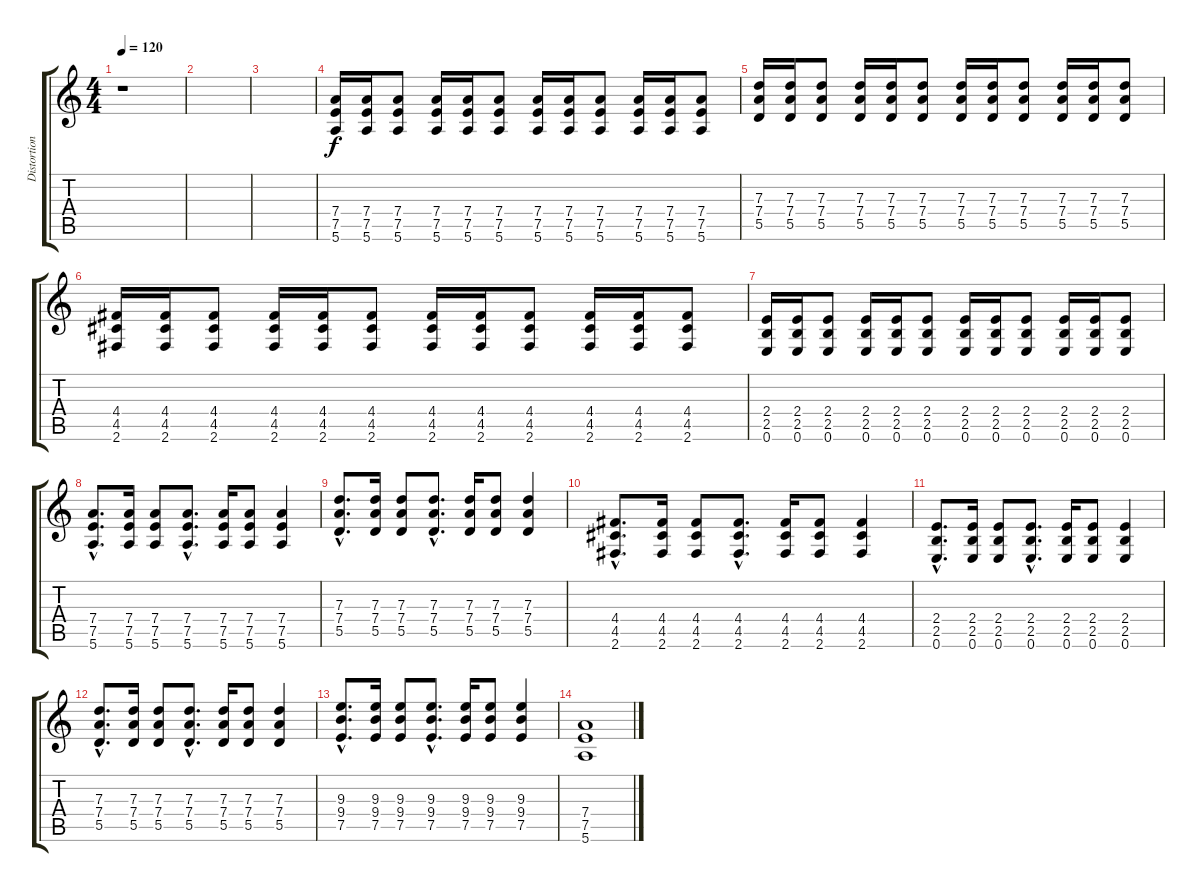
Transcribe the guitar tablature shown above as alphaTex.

\track ("Distortion Guitar" "Distortion") {instrument distortionguitar}
\staff {score tabs}
\tuning (E4 B3 G3 D3 A2 E2) {hide}
\ts (4 4)
\tempo 120
\clef g2
\ks c
r.1{dy f} |
|
|
(7.4 7.5 5.6).16 (7.4 7.5 5.6).16 (7.4 7.5 5.6).8 (7.4 7.5 5.6).16 (7.4 7.5 5.6).16 (7.4 7.5 5.6).8 (7.4 7.5 5.6).16 (7.4 7.5 5.6).16 (7.4 7.5 5.6).8 (7.4 7.5 5.6).16 (7.4 7.5 5.6).16 (7.4 7.5 5.6).8 |
(7.3 7.4 5.5).16 (7.3 7.4 5.5).16 (7.3 7.4 5.5).8 (7.3 7.4 5.5).16 (7.3 7.4 5.5).16 (7.3 7.4 5.5).8 (7.3 7.4 5.5).16 (7.3 7.4 5.5).16 (7.3 7.4 5.5).8 (7.3 7.4 5.5).16 (7.3 7.4 5.5).16 (7.3 7.4 5.5).8 |
(4.4 4.5 2.6).16 (4.4 4.5 2.6).16 (4.4 4.5 2.6).8 (4.4 4.5 2.6).16 (4.4 4.5 2.6).16 (4.4 4.5 2.6).8 (4.4 4.5 2.6).16 (4.4 4.5 2.6).16 (4.4 4.5 2.6).8 (4.4 4.5 2.6).16 (4.4 4.5 2.6).16 (4.4 4.5 2.6).8 |
(2.4 2.5 0.6).16 (2.4 2.5 0.6).16 (2.4 2.5 0.6).8 (2.4 2.5 0.6).16 (2.4 2.5 0.6).16 (2.4 2.5 0.6).8 (2.4 2.5 0.6).16 (2.4 2.5 0.6).16 (2.4 2.5 0.6).8 (2.4 2.5 0.6).16 (2.4 2.5 0.6).16 (2.4 2.5 0.6).8 |
(7.4{hac} 7.5{hac} 5.6{hac}).8{d} (7.4 7.5 5.6).16 (7.4 7.5 5.6).8 (7.4{hac} 7.5{hac} 5.6{hac}).8{d} (7.4 7.5 5.6).16 (7.4 7.5 5.6).8 (7.4 7.5 5.6).4 |
(7.3{hac} 7.4{hac} 5.5{hac}).8{d} (7.3 7.4 5.5).16 (7.3 7.4 5.5).8 (7.3{hac} 7.4{hac} 5.5{hac}).8{d} (7.3 7.4 5.5).16 (7.3 7.4 5.5).8 (7.3 7.4 5.5).4 |
(4.4{hac} 4.5{hac} 2.6{hac}).8{d} (4.4 4.5 2.6).16 (4.4 4.5 2.6).8 (4.4{hac} 4.5{hac} 2.6{hac}).8{d} (4.4 4.5 2.6).16 (4.4 4.5 2.6).8 (4.4 4.5 2.6).4 |
(2.4{hac} 2.5{hac} 0.6{hac}).8{d} (2.4 2.5 0.6).16 (2.4 2.5 0.6).8 (2.4{hac} 2.5{hac} 0.6{hac}).8{d} (2.4 2.5 0.6).16 (2.4 2.5 0.6).8 (2.4 2.5 0.6).4 |
(7.3{hac} 7.4{hac} 5.5{hac}).8{d} (7.3 7.4 5.5).16 (7.3 7.4 5.5).8 (7.3{hac} 7.4{hac} 5.5{hac}).8{d} (7.3 7.4 5.5).16 (7.3 7.4 5.5).8 (7.3 7.4 5.5).4 |
(9.3{hac} 9.4{hac} 7.5{hac}).8{d} (9.3 9.4 7.5).16 (9.3 9.4 7.5).8 (9.3{hac} 9.4{hac} 7.5{hac}).8{d} (9.3 9.4 7.5).16 (9.3 9.4 7.5).8 (9.3 9.4 7.5).4 |
(7.4 7.5 5.6).1
